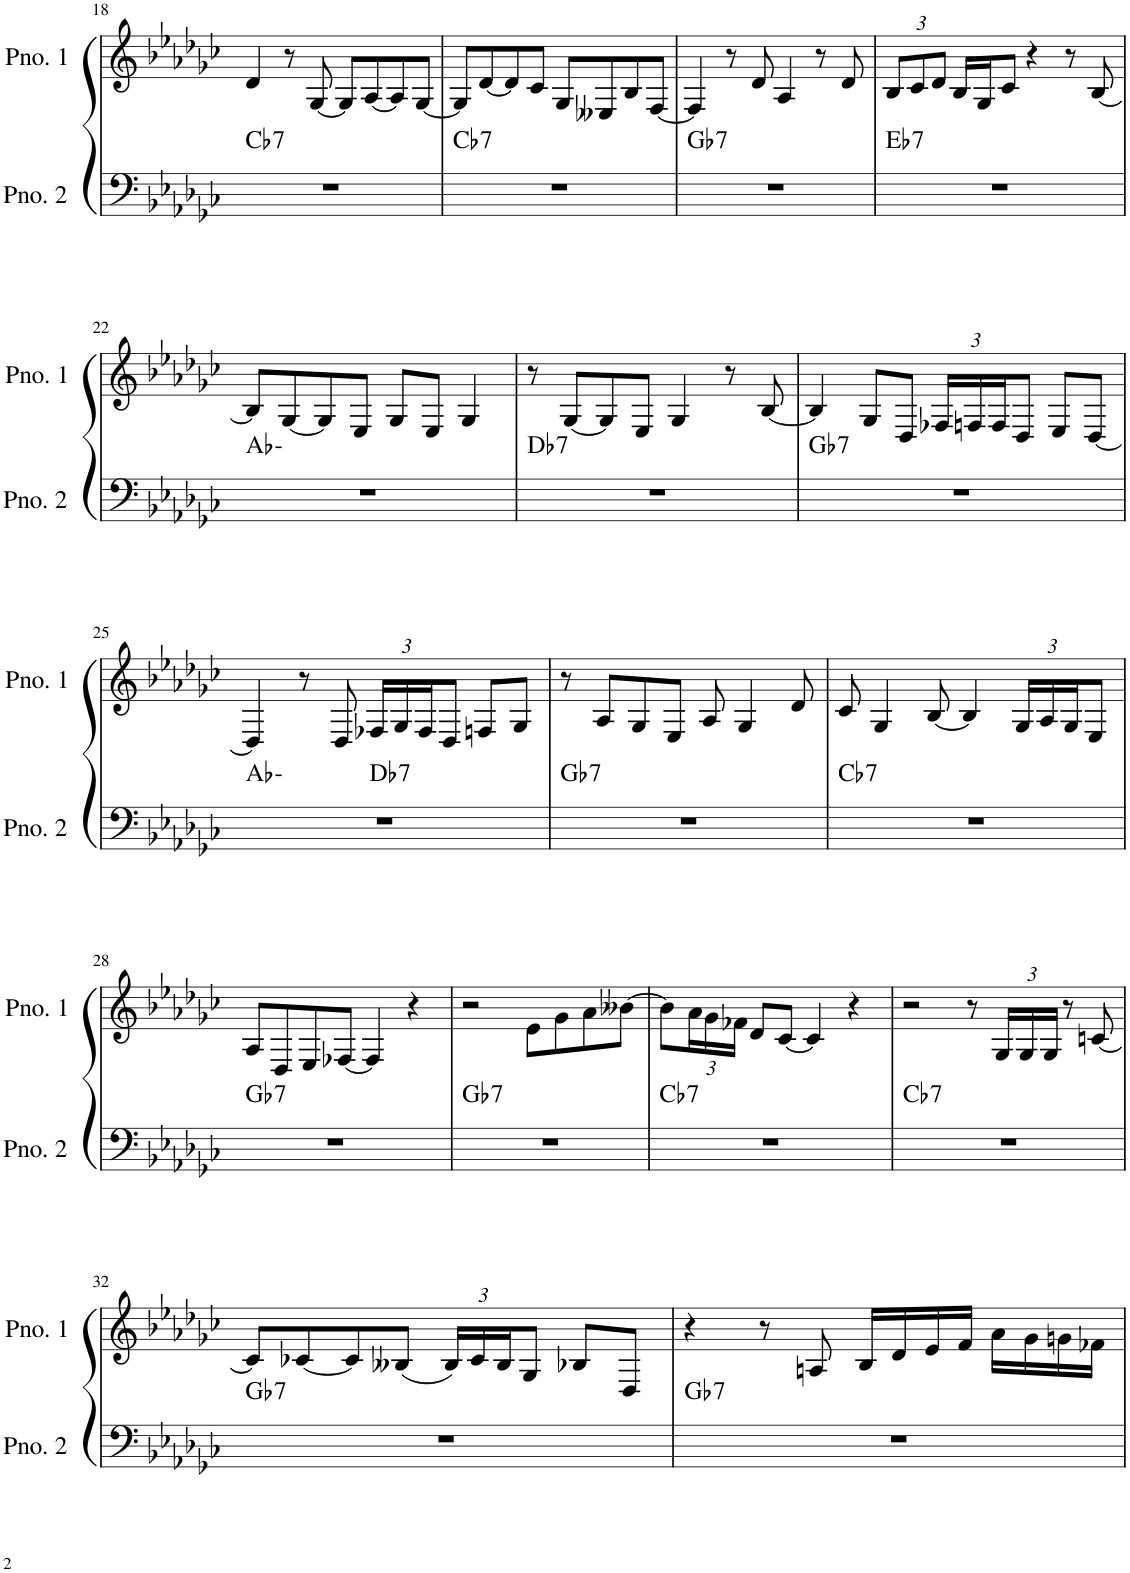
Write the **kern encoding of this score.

**kern	**harte	**kern
*part2	*part2	*part1
*staff2	*	*staff1
*I"ピアノ 2	*	*I"ピアノ 1
!!LO:PB:g=z
*clefF4	*	*clefG2
*k[b-e-a-d-g-c-]	*	*k[b-e-a-d-g-c-]
*M4/4	*	*M4/4
=18	=18	=18
!	!LO:H:kt=7	!
1r	Cb:7	4d-/
.	.	8r
.	.	[8G-/
.	.	8G-/L]
.	.	[8A-/
.	.	8A-/]
.	.	[8G-/J
=19	=19	=19
!	!LO:H:kt=7	!
1r	Cb:7	8G-/L]
.	.	[8d-/
.	.	8d-/]
.	.	8c-/J
.	.	8G-/L
.	.	8E--X/
.	.	8B-/
.	.	[8F/J
=20	=20	=20
!	!LO:H:kt=7	!
1r	Gb:7	4F/]
.	.	8r
.	.	8d-/
.	.	4A-/
.	.	8r
.	.	8d-/
=21	=21	=21
*	*	*Xbrackettup
!	!LO:H:kt=7	!
1r	Eb:7	12B-/L
.	.	12c-/
.	.	12d-/J
.	.	16B-/LL
.	.	16G-/J
.	.	8c-/J
.	.	4r
.	.	8r
.	.	[8B-/
!!LO:LB:g=z
=22	=22	=22
1r	Ab:min	8B-/L]
.	.	[8G-/
.	.	8G-/]
.	.	8E-/J
.	.	8G-/L
.	.	8E-/J
.	.	4G-/
=23	=23	=23
!	!LO:H:kt=7	!
1r	Db:7	8r
.	.	[8G-/L
.	.	8G-/]
.	.	8E-/J
.	.	4G-/
.	.	8r
.	.	[8B-/
=24	=24	=24
!	!LO:H:kt=7	!
1r	Gb:7	4B-/]
.	.	8G-/L
.	.	8D-/J
.	.	24F-X/LL
.	.	24Fn/
.	.	24F/J
.	.	8D-/J
.	.	8E-/L
.	.	[8D-/J
!!LO:LB:g=z
=25	=25	=25
*^	*	*
1r	2ryy	Ab:min	4D-/]
.	.	.	8r
.	.	.	8D-/
!	!	!LO:H:kt=7	!
.	2ryy	Db:7	24F-X/LL
.	.	.	24G-/
.	.	.	24F-/J
.	.	.	8D-/J
.	.	.	8Fn/L
.	.	.	8G-/J
=26	=26	=26	=26
!	!	!LO:H:kt=7	!
*v	*v	*	*
1r	Gb:7	8r
.	.	8A-/L
.	.	8G-/
.	.	8E-/J
.	.	8A-/
.	.	4G-/
.	.	8d-/
=27	=27	=27
!	!LO:H:kt=7	!
1r	Cb:7	8c-/
.	.	4G-/
.	.	[8B-/
.	.	4B-/]
.	.	24G-/LL
.	.	24A-/
.	.	24G-/J
.	.	8E-/J
!!LO:LB:g=z
=28	=28	=28
!	!LO:H:kt=7	!
1r	Gb:7	8A-/L
.	.	8D-/
.	.	8E-/
.	.	[8F-X/J
.	.	4F-/]
.	.	4r
=29	=29	=29
!	!LO:H:kt=7	!
1r	Gb:7	2r
.	.	8e-\L
.	.	8g-\
.	.	8a-\
.	.	[8b--X\J
=30	=30	=30
!	!LO:H:kt=7	!
1r	Cb:7	8b--\L]
.	.	24a-\L
.	.	24g-\
.	.	24f-X\JJ
.	.	8d-/L
.	.	[8c-/J
.	.	4c-/]
.	.	4r
=31	=31	=31
!	!LO:H:kt=7	!
1r	Cb:7	2r
.	.	8r
.	.	24G-/LL
.	.	24G-/
.	.	24G-/JJ
.	.	8r
.	.	[8cn/
!!LO:LB:g=z
=32	=32	=32
!	!LO:H:kt=7	!
1r	Gb:7	8c/L]
.	.	[8c-X/
.	.	8c-/]
.	.	(8B--X/J
.	.	24B--/LL)
.	.	24c-/
.	.	24B--/J
.	.	8G-/J
.	.	8B-X/L
.	.	8D-/J
=33	=33	=33
!	!LO:H:kt=7	!
1r	Gb:7	4r
.	.	8r
.	.	8An/
.	.	16B-/LL
.	.	16d-/
.	.	16e-/
.	.	16f/JJ
.	.	16a-\LL
.	.	16g-\
.	.	16gn\
.	.	16f-X\JJ
=	=	=
*-	*-	*-
